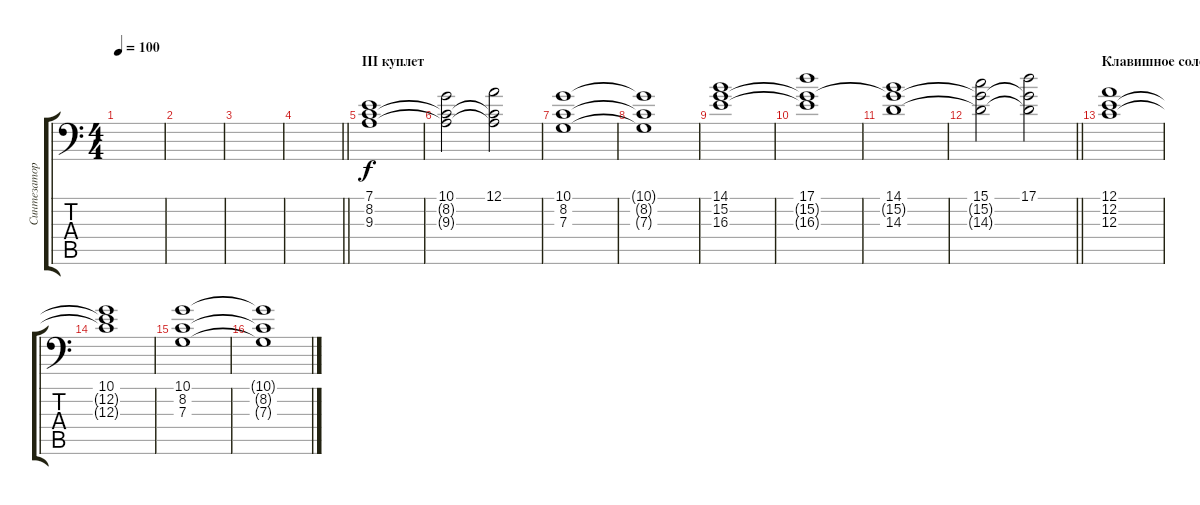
\track ("Синтезатор" "Синтезатор") {instrument stringensemble1}
\staff {score tabs}
\tuning (A3 E3 C3 G2 D2 A1) {hide}
\ts (4 4)
\tempo 100
\clef f4
\ks aminor
|
|
|
\barLineRight lightlight
|
\section ("" "III куплет")
(7.1 8.2 9.3).1{volume 13 instrument synthstrings2} |
(10.1 8.2{t} 9.3{t}).2 (12.1 8.2{t} 9.3{t}).2 |
(10.1 8.2 7.3).1 |
(10.1{t} 8.2{t} 7.3{t}).1 |
(14.1 15.2 16.3).1 |
(17.1 15.2{t} 16.3{t}).1 |
(14.1 15.2{t} 14.3).1 |
\barLineRight lightlight
(15.1 15.2{t} 14.3{t}).2 (17.1 15.2{t} 14.3{t}).2 |
\section ("" "Клавишное соло")
(12.1 12.2 12.3).1{volume 11 instrument synthstrings2} |
(10.1 12.2{t} 12.3{t}).1 |
(10.1 8.2 7.3).1 |
(10.1{t} 8.2{t} 7.3{t}).1
